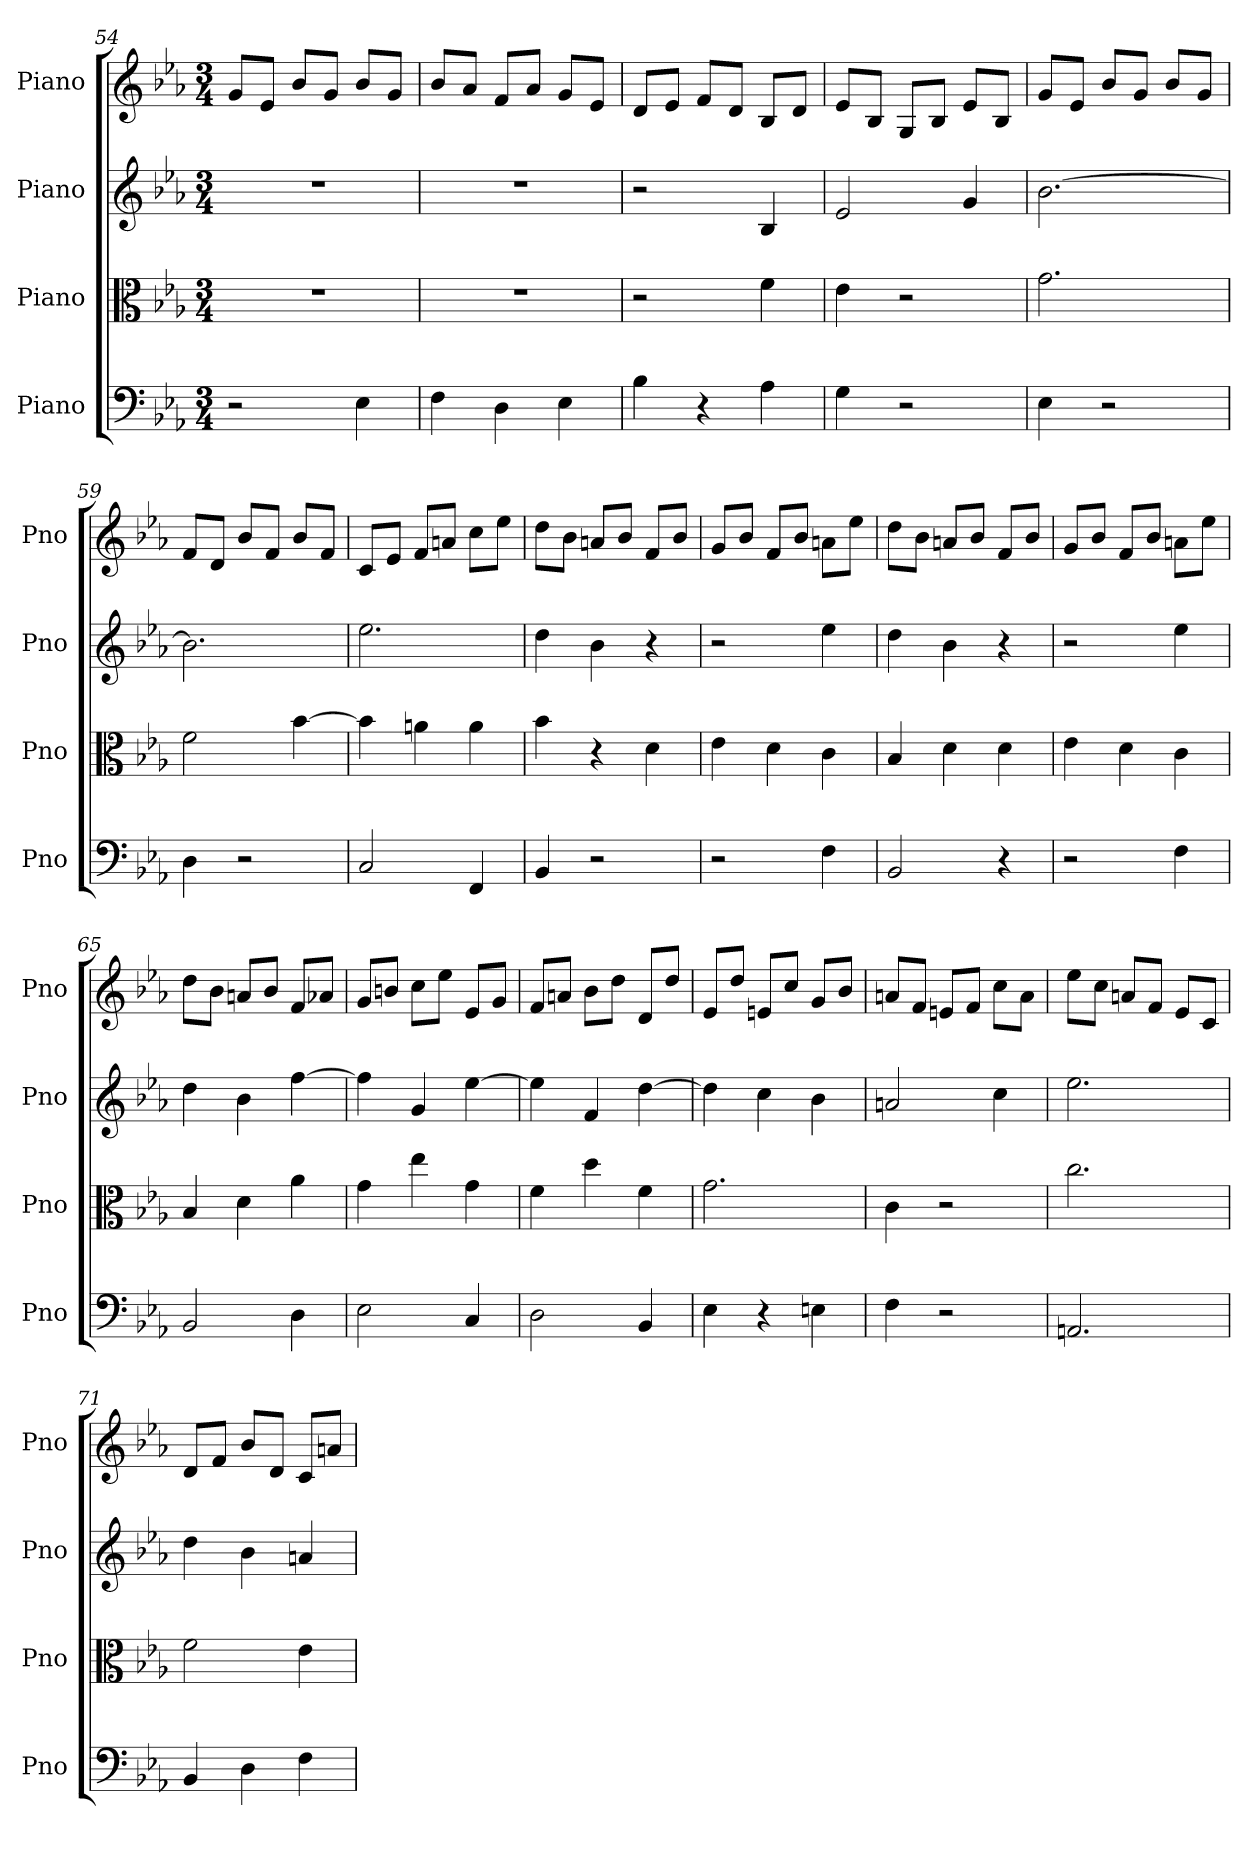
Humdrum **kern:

**kern	**kern	**kern	**kern
*part4	*part3	*part2	*part1
*staff4	*staff3	*staff2	*staff1
*I"Piano	*I"Piano	*I"Piano	*I"Piano
*I'Pno	*I'Pno	*I'Pno	*I'Pno
*clefF4	*clefC3	*clefG2	*clefG2
*k[b-e-a-]	*k[b-e-a-]	*k[b-e-a-]	*k[b-e-a-]
*E-:	*E-:	*E-:	*E-:
*M3/4	*M3/4	*M3/4	*M3/4
=54	=54	=54	=54
2r	2.r	2.r	8g/L
.	.	.	8e-/J
.	.	.	8b-/L
.	.	.	8g/J
4E-\	.	.	8b-/L
.	.	.	8g/J
!!LO:PB:g=z
=55	=55	=55	=55
4F\	2.r	2.r	8b-/L
.	.	.	8a-/J
4D\	.	.	8f/L
.	.	.	8a-/J
4E-\	.	.	8g/L
.	.	.	8e-/J
=56	=56	=56	=56
4B-\	2r	2r	8d/L
.	.	.	8e-/J
4r	.	.	8f/L
.	.	.	8d/J
4A-\	4f\	4B-/	8B-/L
.	.	.	8d/J
=57	=57	=57	=57
4G\	4e-\	2e-/	8e-/L
.	.	.	8B-/J
2r	2r	.	8G/L
.	.	.	8B-/J
.	.	4g/	8e-/L
.	.	.	8B-/J
=58	=58	=58	=58
4E-\	2.g\	[2.b-\	8g/L
.	.	.	8e-/J
2r	.	.	8b-/L
.	.	.	8g/J
.	.	.	8b-/L
.	.	.	8g/J
=59	=59	=59	=59
4D\	2f\	2.b-\]	8f/L
.	.	.	8d/J
2r	.	.	8b-/L
.	.	.	8f/J
.	[4b-\	.	8b-/L
.	.	.	8f/J
=60	=60	=60	=60
2C/	4b-\]	2.ee-\	8c/L
.	.	.	8e-/J
.	4an\	.	8f/L
.	.	.	8an/J
4FF/	4a\	.	8cc\L
.	.	.	8ee-\J
!!LO:LB:g=z
=61	=61	=61	=61
4BB-/	4b-\	4dd\	8dd\L
.	.	.	8b-\J
2r	4r	4b-\	8an/L
.	.	.	8b-/J
.	4d\	4r	8f/L
.	.	.	8b-/J
=62	=62	=62	=62
2r	4e-\	2r	8g/L
.	.	.	8b-/J
.	4d\	.	8f/L
.	.	.	8b-/J
4F\	4c\	4ee-\	8an\L
.	.	.	8ee-\J
=63	=63	=63	=63
2BB-/	4B-/	4dd\	8dd\L
.	.	.	8b-\J
.	4d\	4b-\	8an/L
.	.	.	8b-/J
4r	4d\	4r	8f/L
.	.	.	8b-/J
=64	=64	=64	=64
2r	4e-\	2r	8g/L
.	.	.	8b-/J
.	4d\	.	8f/L
.	.	.	8b-/J
4F\	4c\	4ee-\	8an\L
.	.	.	8ee-\J
=65	=65	=65	=65
2BB-/	4B-/	4dd\	8dd\L
.	.	.	8b-\J
.	4d\	4b-\	8an/L
.	.	.	8b-/J
4D\	4a-\	[4ff\	8f/L
.	.	.	8a-X/J
=66	=66	=66	=66
2E-\	4g\	4ff\]	8g/L
.	.	.	8bn/J
.	4ee-\	4g/	8cc\L
.	.	.	8ee-\J
4C/	4g\	[4ee-\	8e-/L
.	.	.	8g/J
!!LO:LB:g=z
=67	=67	=67	=67
2D\	4f\	4ee-\]	8f/L
.	.	.	8an/J
.	4dd\	4f/	8b-\L
.	.	.	8dd\J
4BB-/	4f\	[4dd\	8d/L
.	.	.	8dd/J
=68	=68	=68	=68
4E-\	2.g\	4dd\]	8e-/L
.	.	.	8dd/J
4r	.	4cc\	8en/L
.	.	.	8cc/J
4En\	.	4b-\	8g/L
.	.	.	8b-/J
=69	=69	=69	=69
4F\	4c\	2an/	8an/L
.	.	.	8f/J
2r	2r	.	8en/L
.	.	.	8f/J
.	.	4cc\	8cc\L
.	.	.	8a\J
=70	=70	=70	=70
2.AAn/	2.cc\	2.ee-\	8ee-\L
.	.	.	8cc\J
.	.	.	8an/L
.	.	.	8f/J
.	.	.	8e-/L
.	.	.	8c/J
=71	=71	=71	=71
4BB-/	2f\	4dd\	8d/L
.	.	.	8f/J
4D\	.	4b-\	8b-/L
.	.	.	8d/J
4F\	4e-\	4an/	8c/L
.	.	.	8an/J
=	=	=	=
*-	*-	*-	*-
